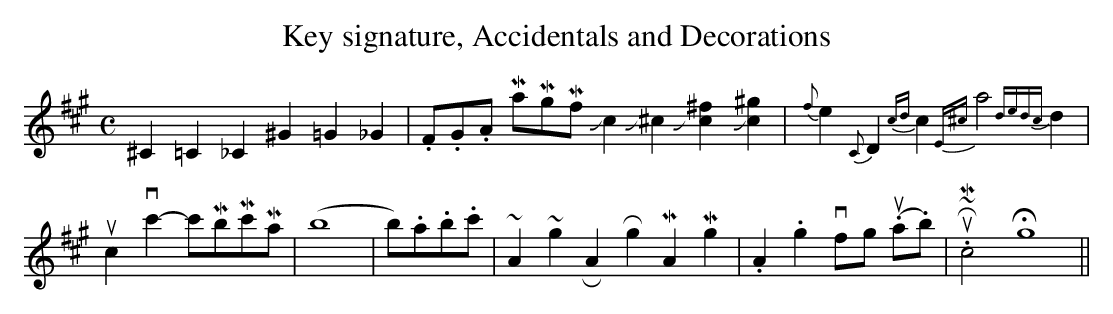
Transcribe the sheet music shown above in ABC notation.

X:1
T:Key signature, Accidentals and Decorations
M:C
K:A
L: 1/4
 ^C=C_C ^G=G_G | .F/.G/.A/ Ma/Mg/Mf/ Jc J^c  J[c^f] J[c^g]  |\
 {f}e {C}D {cd}c {E^c}a2 {dedc}d|
 uc vc'-c'/Mb/Mc'/Ma/ | (b4 | b/).a/.b/.c'/ | ~A ~g \
 RA Rg MA Mg | .A .g vf/-g/ (u.a/.b/)  | uR~M.c2  Hg4 ||
